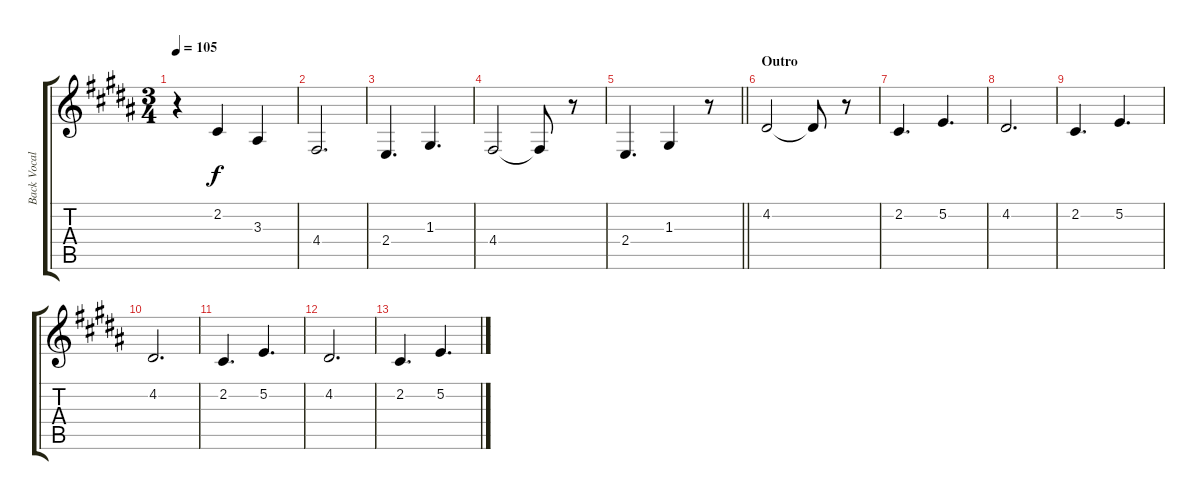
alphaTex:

\track ("Back Vocals" "Back Vocal") {instrument trombone}
\staff {score tabs}
\tuning (E4 B3 G3 D3 A2 E2) {hide}
\ts (3 4)
\tempo 105
\clef g2
\ks b
r.4{dy f} 2.2.4 3.3.4 |
4.4.2{d} |
2.4.4{d} 1.3.4{d} |
4.4.2 4.4{t}.8 r.8 |
\barLineRight lightlight
2.4.4{d} 1.3.4 r.8 |
\section ("" "Outro")
4.2.2 4.2{t}.8 r.8 |
2.2.4{d} 5.2.4{d} |
4.2.2{d} |
2.2.4{d} 5.2.4{d} |
4.2.2{d volume 0} |
2.2.4{d} 5.2.4{d} |
4.2.2{d} |
2.2.4{d} 5.2.4{d}
